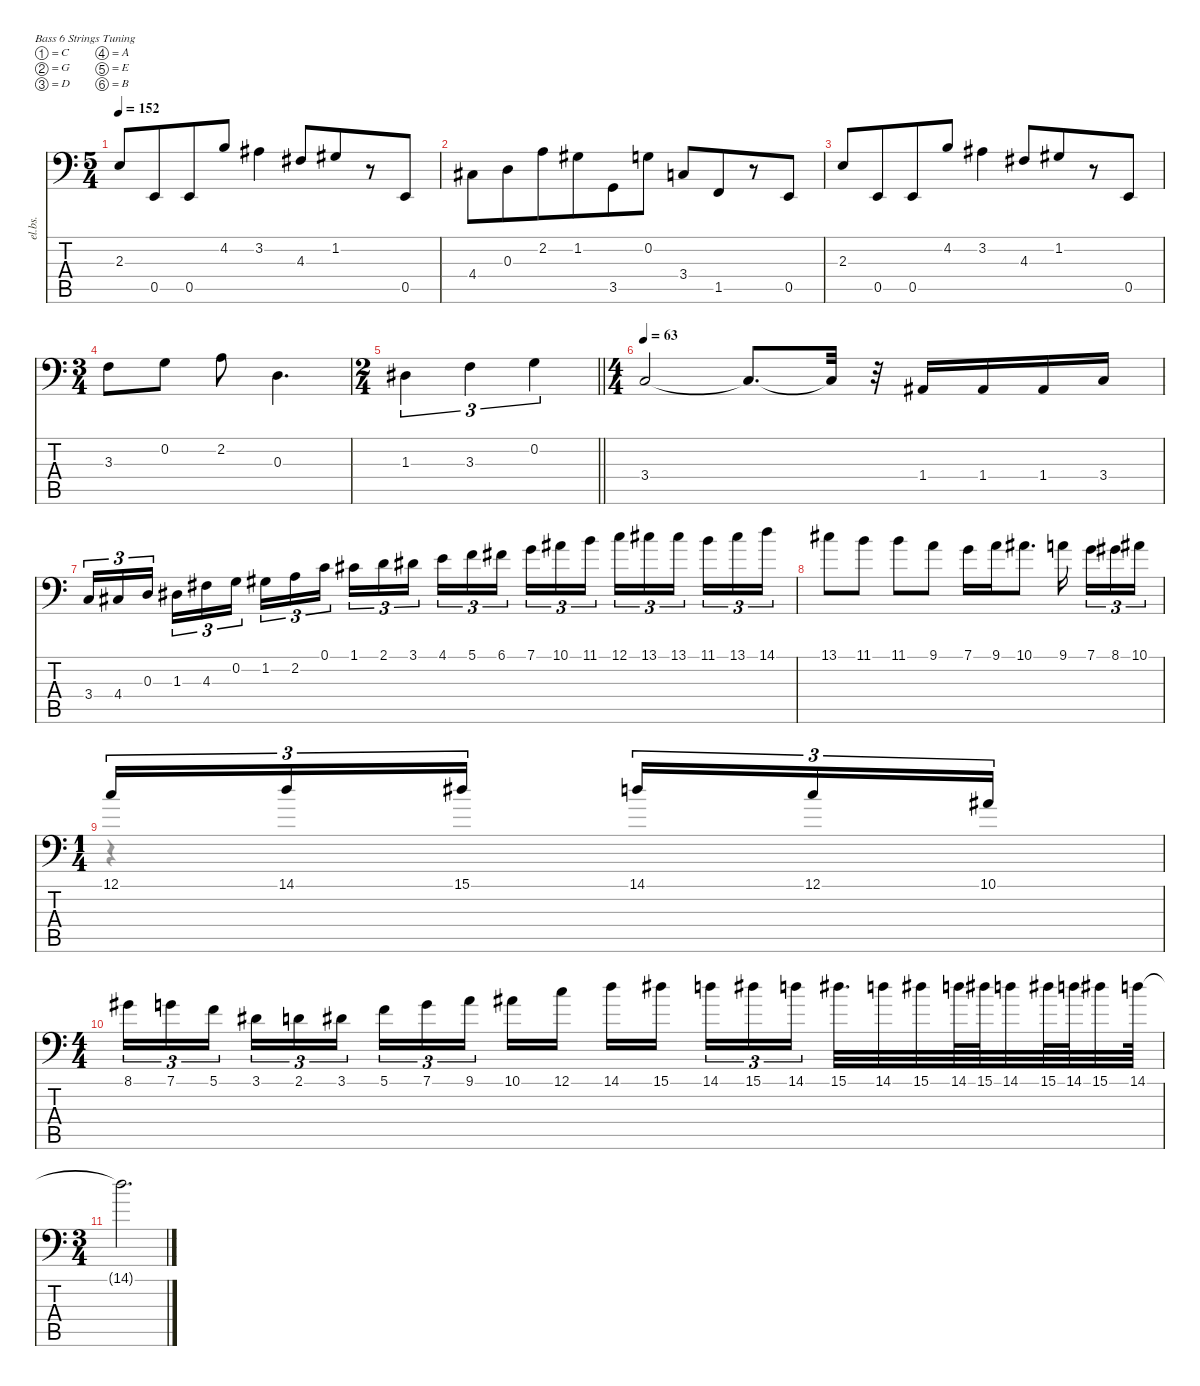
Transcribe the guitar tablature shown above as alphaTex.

\defaultSystemsLayout 4
\hideDynamics
\bracketExtendMode nobrackets
\otherSystemsTrackNameOrientation horizontal
\track ("John Myung (Bass)" "el.bs.") {instrument electricbassfinger}
\staff {score tabs}
\tuning (C3 G2 D2 A1 E1 B0)
\voice
\ts (5 4)
\beaming (8 6 4)
\tempo 152
\clef f4
\ks c
2.3.8{dy f beam Up} 0.5.8{beam Up} 0.5.8{beam Up} 4.2.8{beam Up} 3.2{acc #}.4{beam Down} 4.3{acc #}.8{beam Up} 1.2{acc #}.8{beam Up} r.8{beam Up} 0.5.8{beam Up} |
4.4{acc #}.8{beam Down} 0.3.8{beam Down} 2.2.8{beam Down} 1.2{acc #}.8{beam Down} 3.5.8{beam Down} 0.2.8{beam Down} 3.4.8{beam Up} 1.5.8{beam Up} r.8{beam Up} 0.5.8{beam Up} |
2.3.8{beam Up} 0.5.8{beam Up} 0.5.8{beam Up} 4.2.8{beam Up} 3.2{acc #}.4{beam Down} 4.3{acc #}.8{beam Up} 1.2{acc #}.8{beam Up} r.8{beam Up} 0.5.8{beam Up} |
\ts (3 4)
\beaming (8 2 2 2)
3.3.8{beam Down} 0.2.8{beam Down} 2.2.8{beam Down} 0.3.4{d beam Down} |
\ts (2 4)
\beaming (8 2 2)
\barLineRight lightlight
1.3{acc #}.4{tu (3 2) beam Down} 3.3.4{tu (3 2) beam Down} 0.2.4{tu (3 2) beam Down} |
\ts (4 4)
\beaming (8 2 2 2 2)
\tempo 63
3.4.2{instrument acousticbass beam Up} 3.4{t}.8{d beam Up} 3.4{t}.32{beam Up} r.32{beam Up} 1.4{acc #}.16{beam Up} 1.4{acc #}.16{beam Up} 1.4{acc #}.16{beam Up} 3.4.16{beam Up} |
3.4.16{tu (3 2) beam Up} 4.4{acc #}.16{tu (3 2) beam Up} 0.3.16{tu (3 2) beam Up} 1.3{acc #}.16{tu (3 2) beam Down} 4.3{acc #}.16{tu (3 2) beam Down} 0.2.16{tu (3 2) beam Down} 1.2{acc #}.16{tu (3 2) beam Down} 2.2.16{tu (3 2) beam Down} 0.1.16{tu (3 2) beam Down} 1.1{acc #}.16{tu (3 2) beam Down} 2.1.16{tu (3 2) beam Down} 3.1{acc #}.16{tu (3 2) beam Down} 4.1.16{tu (3 2) beam Down} 5.1.16{tu (3 2) beam Down} 6.1{acc #}.16{tu (3 2) beam Down} 7.1.16{tu (3 2) beam Down} 10.1{acc #}.16{tu (3 2) beam Down} 11.1.16{tu (3 2) beam Down} 12.1.16{tu (3 2) beam Down} 13.1{acc #}.16{tu (3 2) beam Down} 13.1{acc #}.16{tu (3 2) beam Down} 11.1.16{tu (3 2) beam Down} 13.1{acc #}.16{tu (3 2) beam Down} 14.1.16{tu (3 2) beam Down} |
13.1{acc #}.8{beam Down} 11.1.8{beam Down} 11.1.8{beam Down} 9.1.8{beam Down} 7.1.16{beam Down} 9.1.16{beam Down} 10.1{acc #}.8{d beam Down} 9.1.16{beam Down} 7.1.16{tu (3 2) beam Down} 8.1{acc #}.16{tu (3 2) beam Down} 10.1{acc #}.16{tu (3 2) beam Down} |
\ts (1 4)
\beaming (8 2)
12.1.16{tu (3 2) beam Up} 14.1.16{tu (3 2) beam Up} 15.1{acc #}.16{tu (3 2) beam Up} 14.1.16{tu (3 2) beam Up} 12.1.16{tu (3 2) beam Up} 10.1{acc #}.16{tu (3 2) beam Up} |
\ts (4 4)
\beaming (8 2 2 2 2)
8.1{acc #}.16{tu (3 2) beam Down} 7.1.16{tu (3 2) beam Down} 5.1.16{tu (3 2) beam Down} 3.1{acc #}.16{tu (3 2) beam Down} 2.1.16{tu (3 2) beam Down} 3.1{acc #}.16{tu (3 2) beam Down} 5.1.16{tu (3 2) beam Down} 7.1.16{tu (3 2) beam Down} 9.1.16{tu (3 2) beam Down} 10.1{acc #}.16{beam Down} 12.1.16{beam Down} 14.1.16{beam Down} 15.1{acc #}.16{beam Down} 14.1.16{tu (3 2) beam Down} 15.1{acc #}.16{tu (3 2) beam Down} 14.1.16{tu (3 2) beam Down} 15.1{acc #}.32{d beam Down} 14.1.32{beam Down} 15.1{acc #}.32{beam Down} 14.1.64{beam Down} 15.1{acc #}.64{beam Down} 14.1.32{beam Down} 15.1{acc #}.64{beam Down} 14.1.64{beam Down} 15.1{acc #}.32{beam Down} 14.1.64{beam Down} |
\ts (3 4)
\beaming (8 2 2 2)
14.1{t}.2{d beam Down}
\voice
\clef f4
\ottava regular
\simile none
\ks c
|
|
|
|
\barLineRight lightlight
|
|
|
|
r.4{dy mf beam Down} |
|
